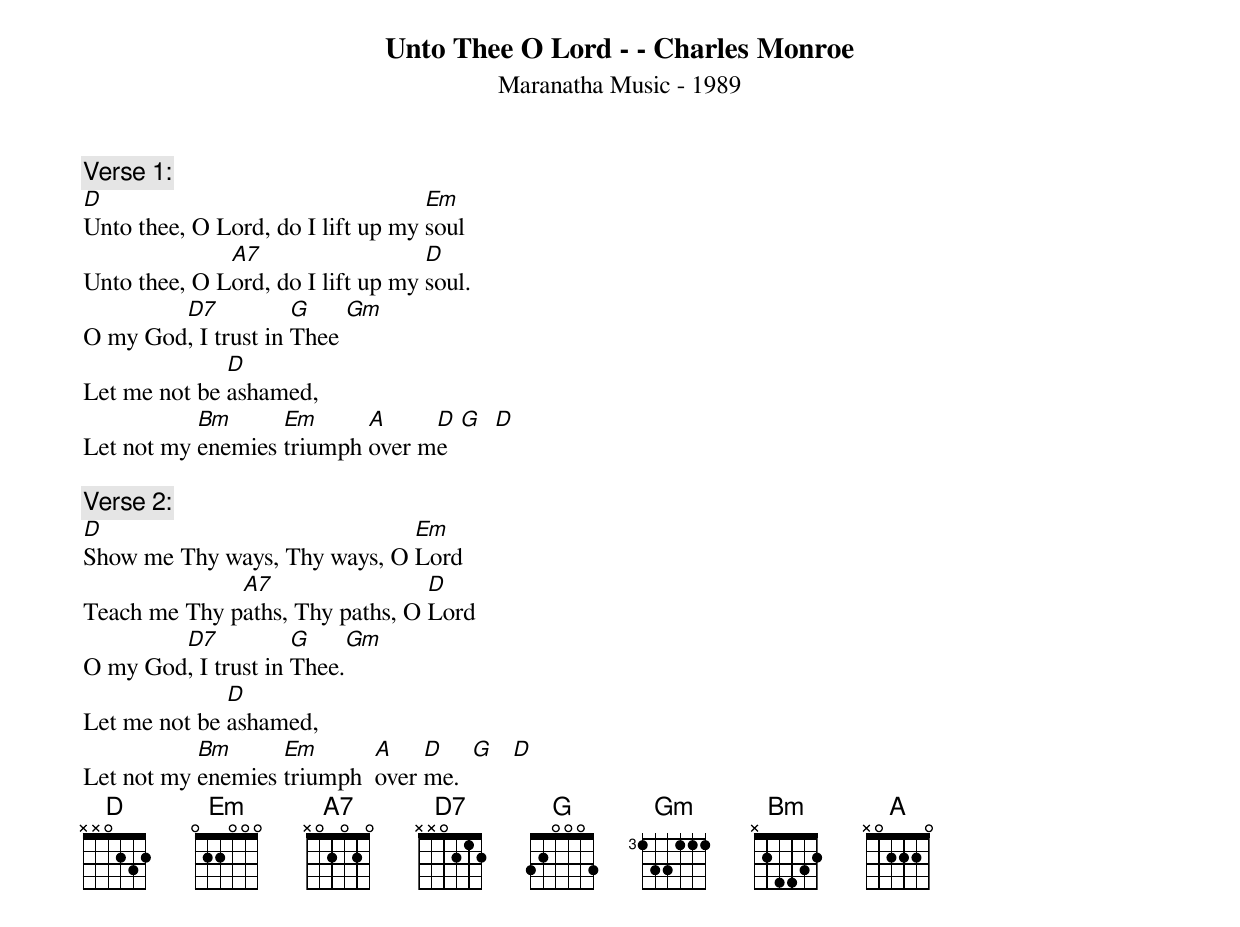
{title: Unto Thee O Lord - - Charles Monroe}
{subtitle: Maranatha Music - 1989 }

{c: Verse 1: }
[D]Unto thee, O Lord, do I lift up my [Em]soul
Unto thee, O L[A7]ord, do I lift up my [D]soul.
O my God[D7], I trust in [G]Thee [Gm]
Let me not be [D]ashamed,
Let not my [Bm]enemies [Em]triumph [A]over m[D]e  [G]  [D]

{c: Verse 2: }
[D]Show me Thy ways, Thy ways, O [Em]Lord
Teach me Thy p[A7]aths, Thy paths, O [D]Lord
O my God[D7], I trust in [G]Thee.[Gm]
Let me not be [D]ashamed,
Let not my [Bm]enemies [Em]triumph  [A]over [D]me.  [G]   [D]
